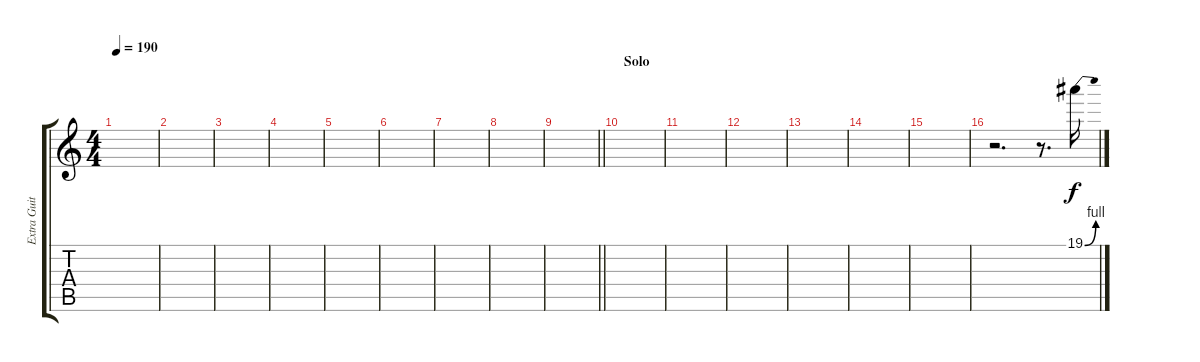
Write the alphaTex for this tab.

\track ("Extra Guitar" "Extra Guit") {instrument overdrivenguitar}
\staff {score tabs}
\tuning (Eb4 Bb3 Gb3 Db3 Ab2 Eb2) {hide}
\ts (4 4)
\tempo 190
\clef g2
\ks c
|
|
|
|
|
|
|
|
\barLineRight lightlight
|
\section ("" "Solo")
|
|
|
|
|
|
r.2{d} r.8{d} 19.1{be (bend 0 0 60 4)}.16
